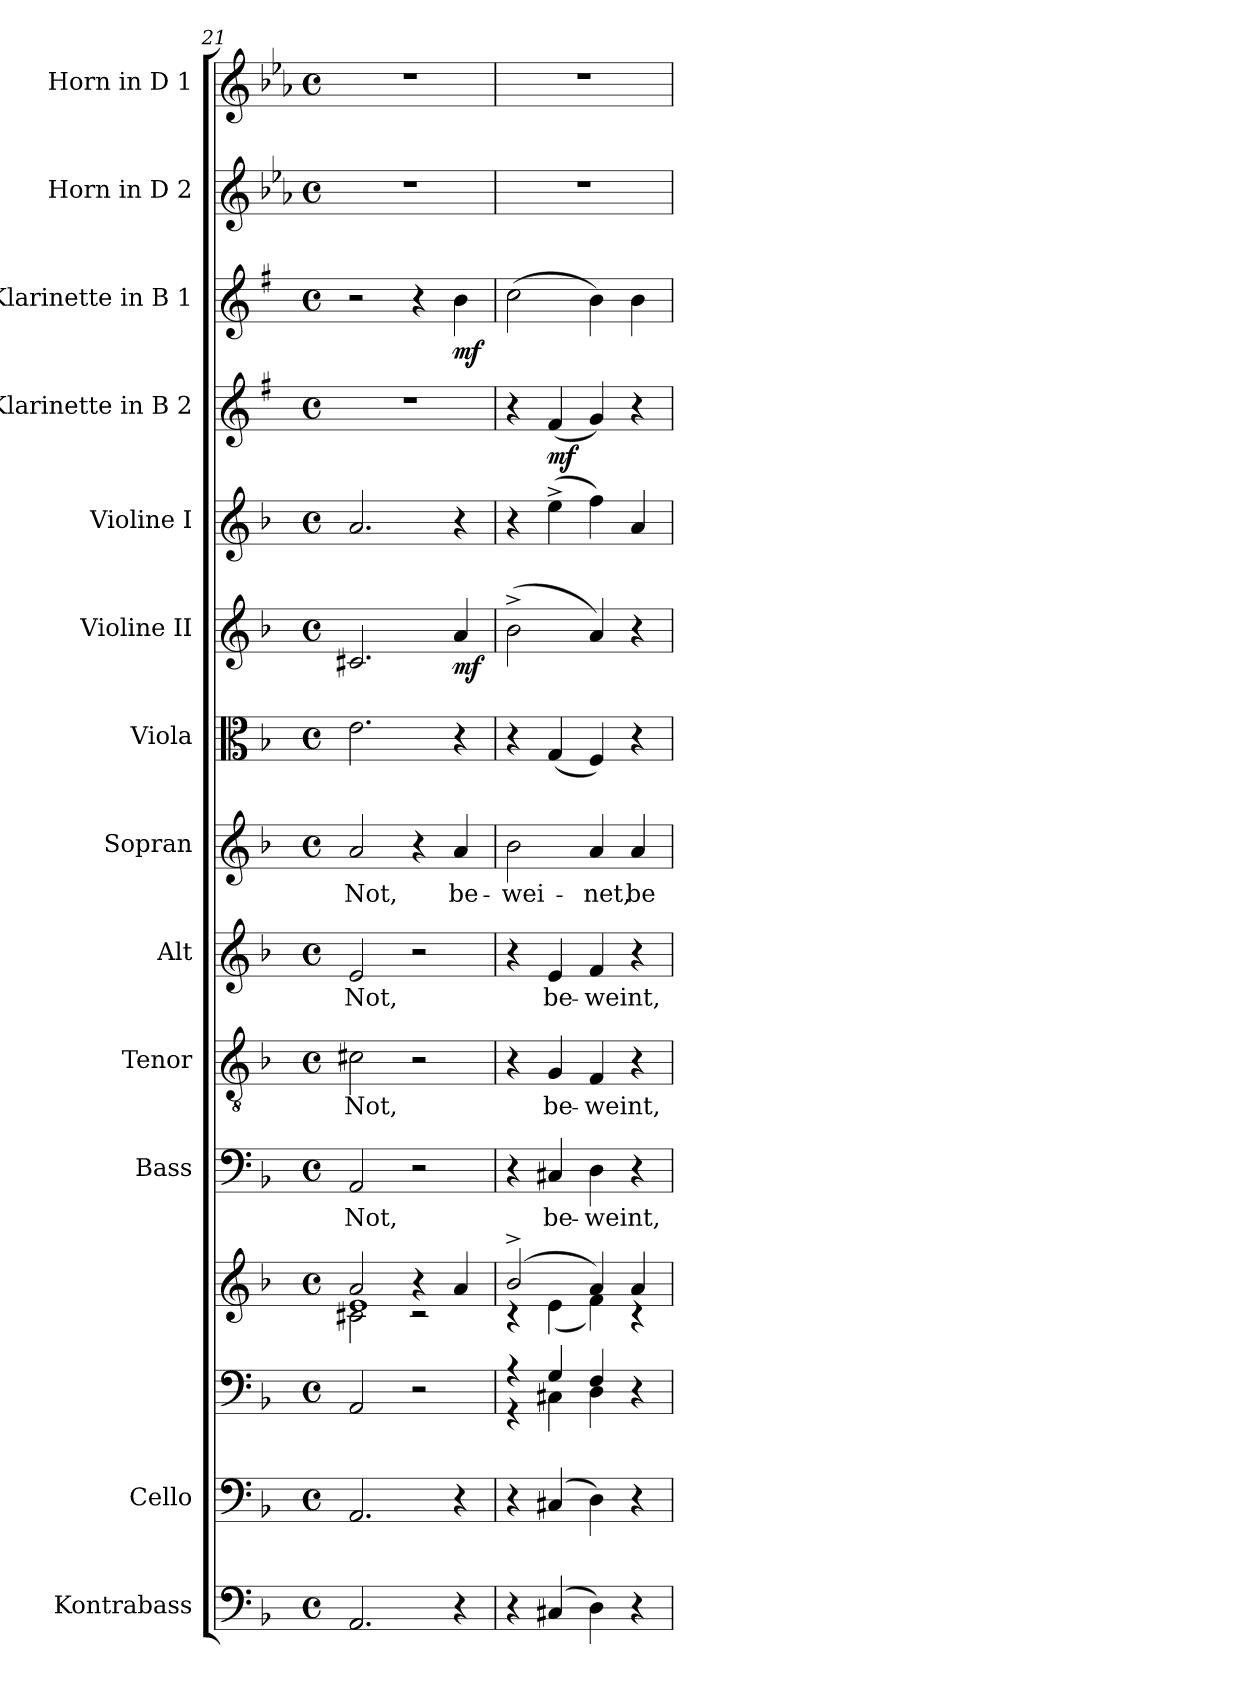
**kern	**kern	**kern	**kern	**kern	**text	**kern	**text	**kern	**text	**kern	**text	**kern	**kern	**dynam	**kern	**kern	**dynam	**kern	**dynam	**kern	**kern
*part14	*part13	*part12	*part12	*part11	*part11	*part10	*part10	*part9	*part9	*part8	*part8	*part7	*part6	*part6	*part5	*part4	*part4	*part3	*part3	*part2	*part1
*staff15	*staff14	*staff13	*staff12	*staff11	*staff11	*staff10	*staff10	*staff9	*staff9	*staff8	*staff8	*staff7	*staff6	*staff6	*staff5	*staff4	*staff4	*staff3	*staff3	*staff2	*staff1
*I"Kontrabass	*I"Cello	*	*	*I"Bass	*	*I"Tenor	*	*I"Alt	*	*I"Sopran	*	*I"Viola	*I"Violine II	*	*I"Violine I	*I"Klarinette in B 2	*	*I"Klarinette in B 1	*	*I"Horn in D 2	*I"Horn in D 1
*I'Kb.	*	*	*	*I'B	*	*I'T	*	*I'A	*	*I'S	*	*I'Vla.	*I'Vl. II	*	*I'Vl. I	*	*	*	*	*I'Hrn. 2	*I'Hrn. 1
*clefF4	*clefF4	*clefF4	*clefG2	*clefF4	*	*clefGv2	*	*clefG2	*	*clefG2	*	*clefC3	*clefG2	*	*clefG2	*clefG2	*	*clefG2	*	*clefG2	*clefG2
*ITrd7c12	*	*	*	*	*	*	*	*	*	*	*	*	*	*	*	*ITrd1c2	*	*ITrd1c2	*	*ITrd-1c-2	*ITrd-1c-2
*k[b-]	*k[b-]	*k[b-]	*k[b-]	*k[b-]	*	*k[b-]	*	*k[b-]	*	*k[b-]	*	*k[b-]	*k[b-]	*	*k[b-]	*k[b-]	*	*k[b-]	*	*k[b-]	*k[b-]
*F:	*F:	*F:	*F:	*F:	*	*F:	*	*F:	*	*F:	*	*F:	*F:	*	*F:	*F:	*	*F:	*	*F:	*F:
*M4/4	*M4/4	*M4/4	*M4/4	*M4/4	*	*M4/4	*	*M4/4	*	*M4/4	*	*M4/4	*M4/4	*	*M4/4	*M4/4	*	*M4/4	*	*M4/4	*M4/4
*met(c)	*met(c)	*met(c)	*met(c)	*met(c)	*	*met(c)	*	*met(c)	*	*met(c)	*	*met(c)	*met(c)	*	*met(c)	*met(c)	*	*met(c)	*	*met(c)	*met(c)
=21	=21	=21	=21	=21	=21	=21	=21	=21	=21	=21	=21	=21	=21	=21	=21	=21	=21	=21	=21	=21	=21
*	*	*	*^	*	*	*	*	*	*	*	*	*	*	*	*	*	*	*	*	*	*
*	*	*	*	*^	*	*	*	*	*	*	*	*	*	*	*	*	*	*	*	*	*	*
!	!	!	!	!	!	!	!LO:LY:b	!	!LO:LY:b	!	!LO:LY:b	!	!LO:LY:b	!	!	!	!	!	!	!	!	!	!
2.AAA/	2.AA/	2AA/	2a/	2c#X\	1e	2AA/	Not,	2c#X\	Not,	2e/	Not,	2a/	Not,	2.e\	2.c#X/	.	2.a/	1r	.	2r	.	1r	1r
.	.	2r	4r	2rc	.	2r	.	2r	.	2r	.	4r	.	.	.	.	.	.	.	4r	.	.	.
!	!	!	!	!	!	!	!	!	!	!	!	!	!LO:LY:b	!	!	!LO:DY:b	!	!	!	!	!LO:DY:b	!	!
4r	4r	.	4a/	.	.	.	.	.	.	.	.	4a/	be-	4r	4a/	mf	4r	.	.	4a\	mf	.	.
*	*	*	*	*v	*v	*	*	*	*	*	*	*	*	*	*	*	*	*	*	*	*	*	*
=22	=22	=22	=22	=22	=22	=22	=22	=22	=22	=22	=22	=22	=22	=22	=22	=22	=22	=22	=22	=22	=22	=22
*	*	*^	*	*	*	*	*	*	*	*	*	*	*	*	*	*	*	*	*	*	*	*
!	!	!	!	!	!	!	!	!	!	!	!	!	!LO:LY:b	!	!	!	!	!	!	!	!	!	!
4r	4r	4r	4r	(2b-^>/	4rc	4r	.	4r	.	4r	.	2b-\	-wei-	4r	(>2b-^>\	.	4r	4r	.	(>2b-\	.	1r	1r
!	!	!	!	!	!	!	!LO:LY:b	!	!LO:LY:b	!	!LO:LY:b	!	!	!	!	!	!	!	!LO:DY:b	!	!	!	!
(4CC#X/	(4C#X/	4G/	4C#X\	.	(<4e\	4C#X/	be-	4G/	be-	4e/	be-	.	.	(<4G/	.	.	(>4ee^>\	(<4e/	mf	.	.	.	.
!	!	!	!	!	!	!	!LO:LY:b	!	!LO:LY:b	!	!LO:LY:b	!	!LO:LY:b	!	!	!	!	!	!	!	!	!	!
4DD\)	4D\)	4F/	4D\	4a/)	4f\)	4D\	-weint,	4F/	-weint,	4f/	-weint,	4a/	-net,	4F/)	4a/)	.	4ff\)	4f/)	.	4a\)	.	.	.
!	!	!	!	!	!	!	!	!	!	!	!	!	!LO:LY:b	!	!	!	!	!	!	!	!	!	!
4r	4r	4r	4ryy	4a/	4rc	4r	.	4r	.	4r	.	4a/	be-	4r	4r	.	4a/	4r	.	4a\	.	.	.
*	*	*v	*v	*	*	*	*	*	*	*	*	*	*	*	*	*	*	*	*	*	*	*	*
*	*	*	*v	*v	*	*	*	*	*	*	*	*	*	*	*	*	*	*	*	*	*	*
=	=	=	=	=	=	=	=	=	=	=	=	=	=	=	=	=	=	=	=	=	=
*-	*-	*-	*-	*-	*-	*-	*-	*-	*-	*-	*-	*-	*-	*-	*-	*-	*-	*-	*-	*-	*-
